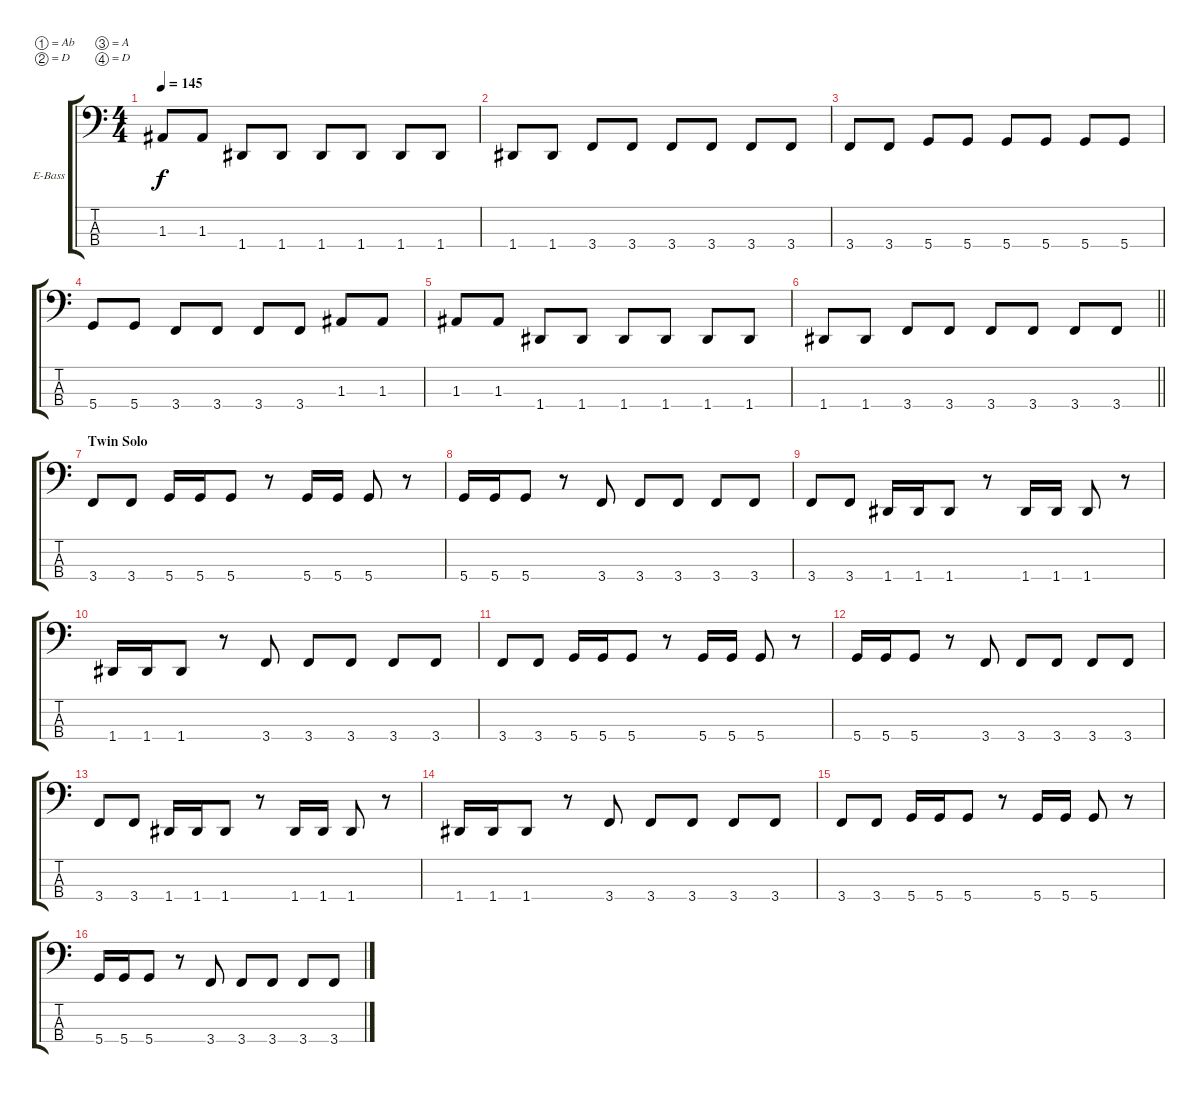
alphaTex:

\bracketExtendMode groupsimilarinstruments
\firstSystemTrackNameOrientation horizontal
\otherSystemsTrackNameOrientation horizontal
\track ("Rodrigo" "E-Bass") {instrument electricbassfinger}
\staff {score tabs}
\tuning (Ab2 D2 A1 D1)
\ts (4 4)
\tempo 145
\clef f4
\ks c
1.3.8{dy f} 1.3.8 1.4.8 1.4.8 1.4.8 1.4.8 1.4.8 1.4.8 |
1.4.8 1.4.8 3.4.8 3.4.8 3.4.8 3.4.8 3.4.8 3.4.8 |
3.4.8 3.4.8 5.4.8 5.4.8 5.4.8 5.4.8 5.4.8 5.4.8 |
5.4.8 5.4.8 3.4.8 3.4.8 3.4.8 3.4.8 1.3.8 1.3.8 |
1.3.8 1.3.8 1.4.8 1.4.8 1.4.8 1.4.8 1.4.8 1.4.8 |
\barLineRight lightlight
1.4.8 1.4.8 3.4.8 3.4.8 3.4.8 3.4.8 3.4.8 3.4.8 |
\section ("" "Twin Solo")
3.4.8 3.4.8 5.4.16 5.4.16 5.4.8 r.8 5.4.16 5.4.16 5.4.8 r.8 |
5.4.16 5.4.16 5.4.8 r.8 3.4.8 3.4.8 3.4.8 3.4.8 3.4.8 |
3.4.8 3.4.8 1.4.16 1.4.16 1.4.8 r.8 1.4.16 1.4.16 1.4.8 r.8 |
1.4.16 1.4.16 1.4.8 r.8 3.4.8 3.4.8 3.4.8 3.4.8 3.4.8 |
3.4.8 3.4.8 5.4.16 5.4.16 5.4.8 r.8 5.4.16 5.4.16 5.4.8 r.8 |
5.4.16 5.4.16 5.4.8 r.8 3.4.8 3.4.8 3.4.8 3.4.8 3.4.8 |
3.4.8 3.4.8 1.4.16 1.4.16 1.4.8 r.8 1.4.16 1.4.16 1.4.8 r.8 |
1.4.16 1.4.16 1.4.8 r.8 3.4.8 3.4.8 3.4.8 3.4.8 3.4.8 |
3.4.8 3.4.8 5.4.16 5.4.16 5.4.8 r.8 5.4.16 5.4.16 5.4.8 r.8 |
5.4.16 5.4.16 5.4.8 r.8 3.4.8 3.4.8 3.4.8 3.4.8 3.4.8
